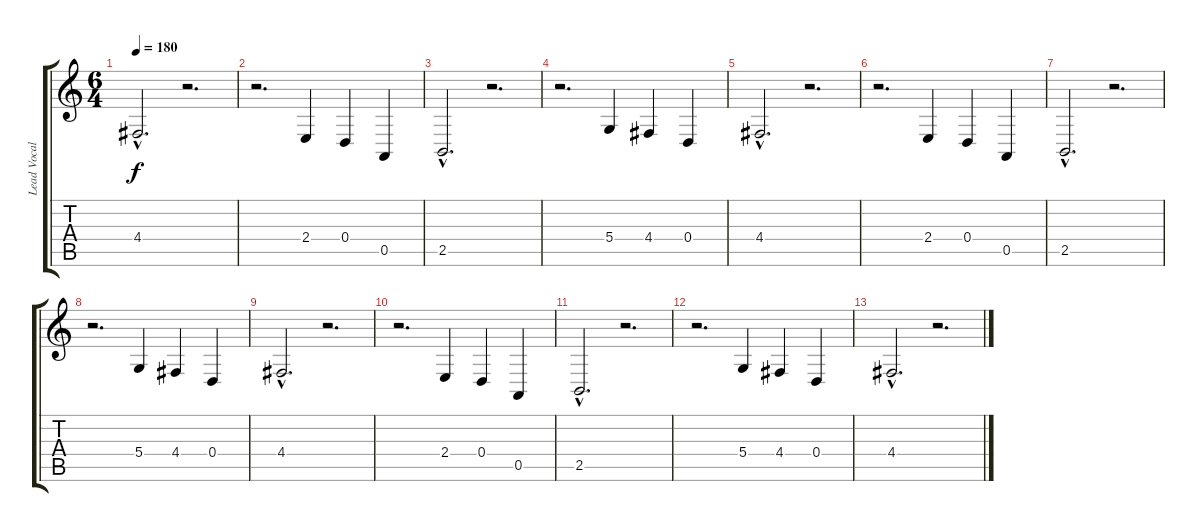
\track ("Lead Vocals" "Lead Vocal") {instrument tuba}
\staff {score tabs}
\tuning (E4 B3 G3 D3 A2 E2) {hide}
\ts (6 4)
\tempo 180
\clef g2
\ks c
4.4{hac}.2{d dy f} r.2{d} |
r.2{d} 2.4.4 0.4.4 0.5.4 |
2.5{hac}.2{d} r.2{d} |
r.2{d} 5.4.4 4.4.4 0.4.4 |
4.4{hac}.2{d} r.2{d} |
r.2{d} 2.4.4 0.4.4 0.5.4 |
2.5{hac}.2{d} r.2{d} |
r.2{d} 5.4.4 4.4.4 0.4.4 |
4.4{hac}.2{d} r.2{d} |
r.2{d} 2.4.4 0.4.4 0.5.4 |
2.5{hac}.2{d} r.2{d} |
r.2{d} 5.4.4 4.4.4 0.4.4 |
4.4{hac}.2{d} r.2{d}
